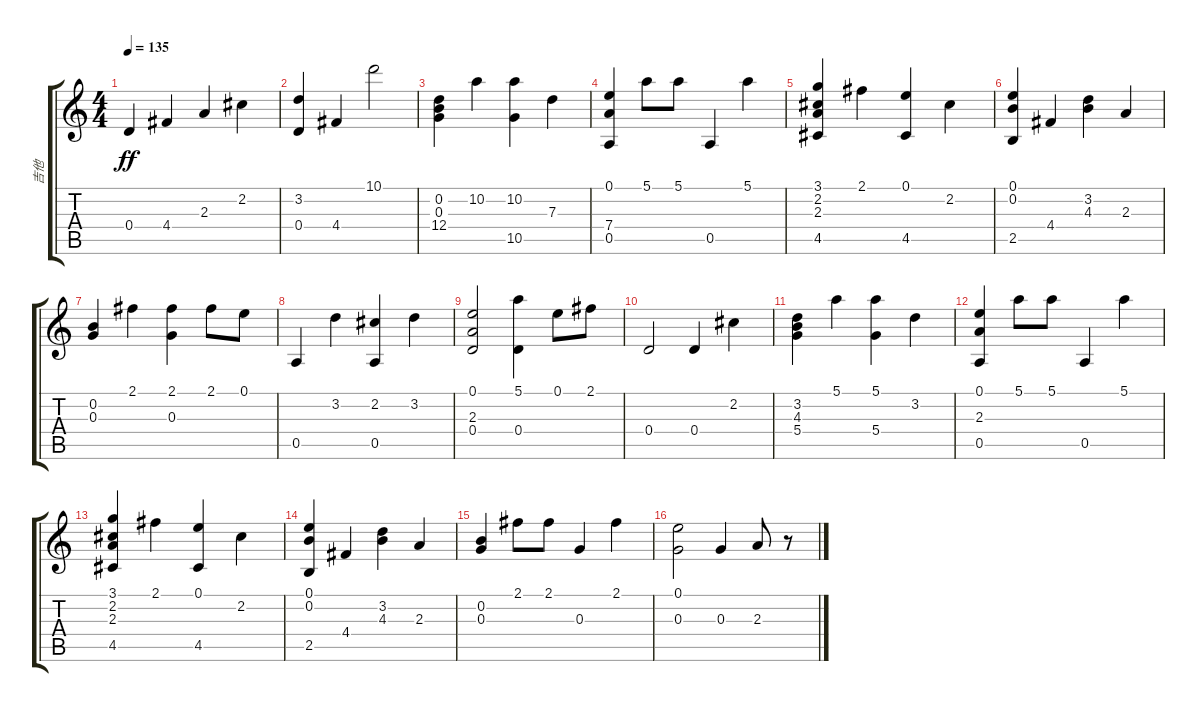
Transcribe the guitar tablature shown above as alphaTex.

\track ("吉他" "吉他") {instrument electricguitarclean}
\staff {score tabs}
\tuning (E4 B3 G3 D3 A2 E2) {hide}
\ts (4 4)
\tempo 135
\clef g2
\ks c
0.4.4{dy ff} 4.4.4 2.3.4 2.2.4 |
(3.2 0.4).4 4.4.4 10.1.2 |
(0.2 0.3 12.4).4 10.2.4 (10.2 10.5).4 7.3.4 |
(0.1 7.4 0.5).4 5.1.8 5.1.8 0.5.4 5.1.4 |
(3.1 2.2 2.3 4.5).4 2.1.4 (0.1 4.5).4 2.2.4 |
(0.1 0.2 2.5).4 4.4.4 (3.2 4.3).4 2.3.4 |
(0.2 0.3).4 2.1.4 (2.1 0.3).4 2.1.8 0.1.8 |
0.5.4 3.2.4 (2.2 0.5).4 3.2.4 |
(0.1 2.3 0.4).2 (5.1 0.4).4 0.1.8 2.1.8 |
0.4.2 0.4.4 2.2.4 |
(3.2 4.3 5.4).4 5.1.4 (5.1 5.4).4 3.2.4 |
(0.1 2.3 0.5).4 5.1.8 5.1.8 0.5.4 5.1.4 |
(3.1 2.2 2.3 4.5).4 2.1.4 (0.1 4.5).4 2.2.4 |
(0.1 0.2 2.5).4 4.4.4 (3.2 4.3).4 2.3.4 |
(0.2 0.3).4 2.1.8 2.1.8 0.3.4 2.1.4 |
(0.1 0.3).2 0.3.4 2.3.8 r.8
